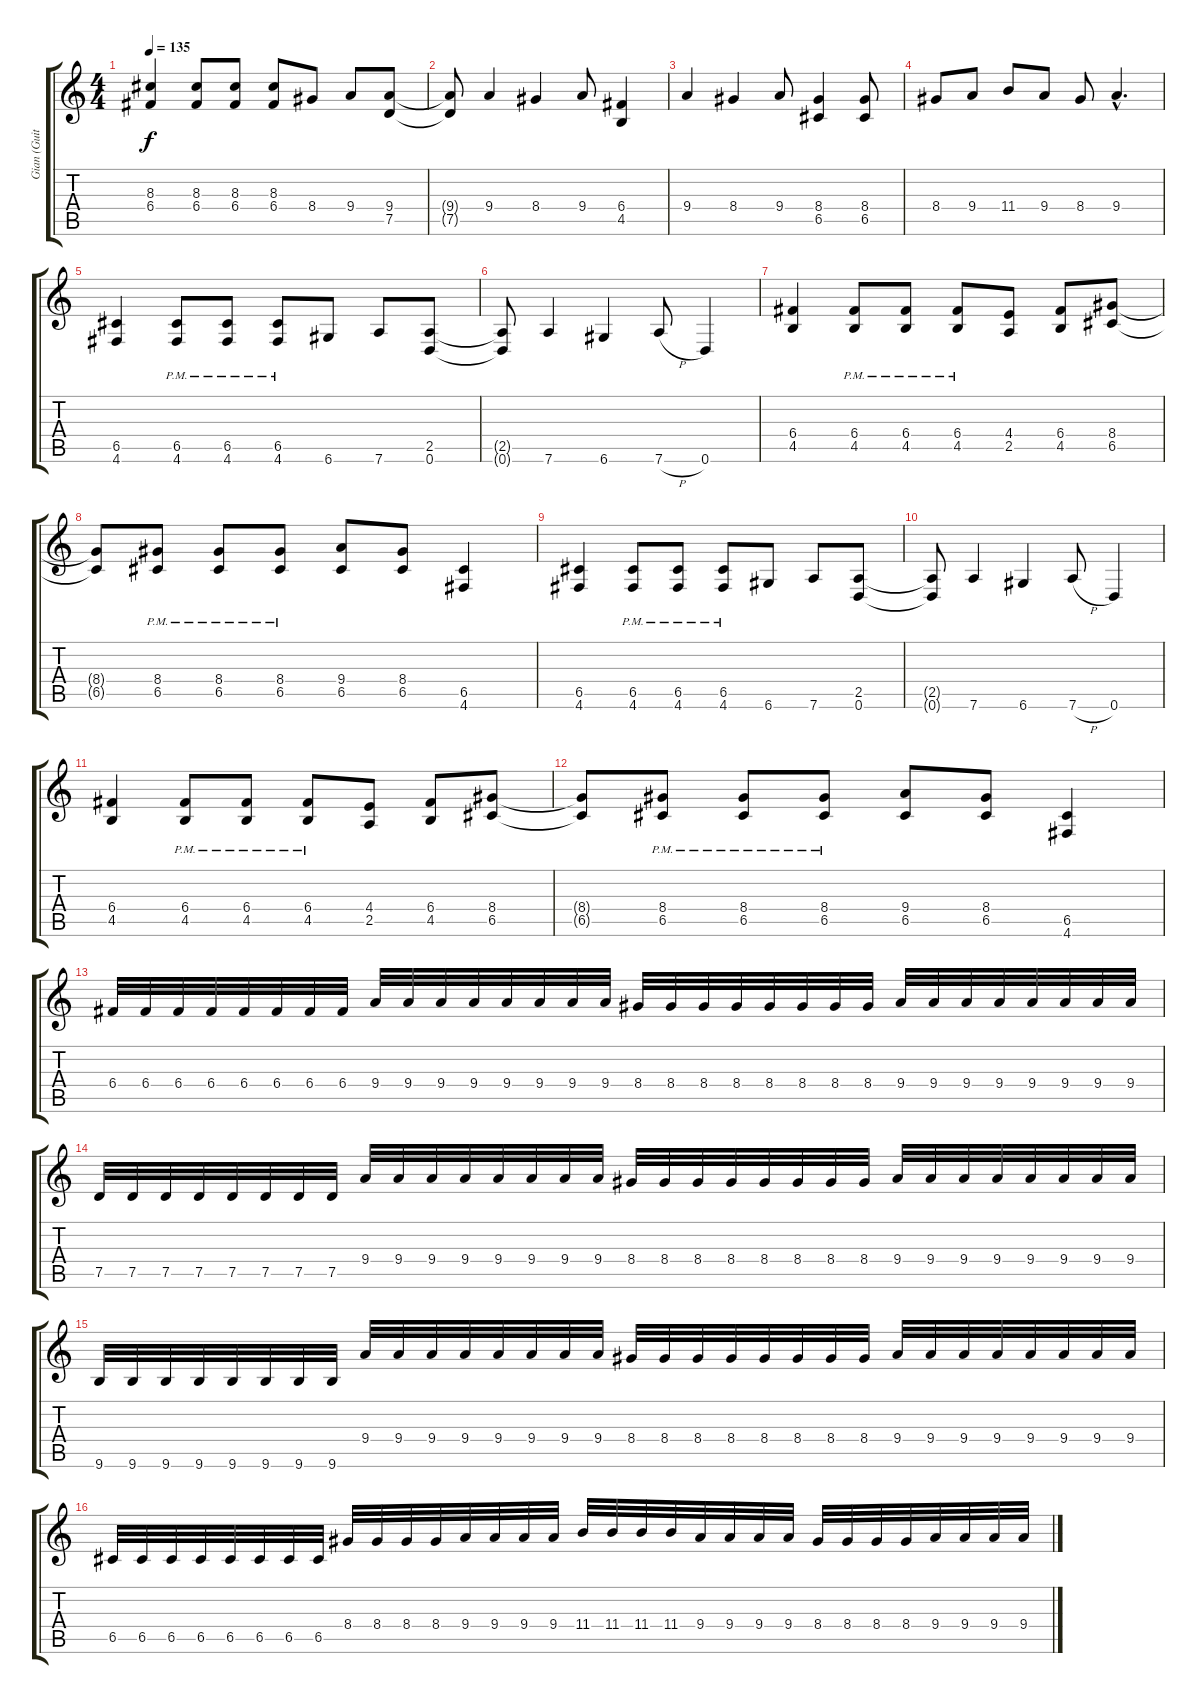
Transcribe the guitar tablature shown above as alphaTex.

\track ("Gian (Guitar)" "Gian (Guit") {instrument distortionguitar}
\staff {score tabs}
\tuning (D4 A3 F3 C3 G2 D2) {hide}
\ts (4 4)
\tempo 135
\clef g2
\ks c
(8.3 6.4).4{dy f} (8.3 6.4).8 (8.3 6.4).8 (8.3 6.4).8 8.4.8 9.4.8 (9.4 7.5).8 |
(9.4{t} 7.5{t}).8 9.4.4 8.4.4 9.4.8 (6.4 4.5).4 |
9.4.4 8.4.4 9.4.8 (8.4 6.5).4 (8.4 6.5).8 |
8.4.8 9.4.8 11.4.8 9.4.8 8.4.8 9.4{hac}.4{d} |
(6.5 4.6).4 (6.5{pm} 4.6).8 (6.5{pm} 4.6).8 (6.5{pm} 4.6).8 6.6.8 7.6.8 (2.5 0.6).8 |
(2.5{t} 0.6{t}).8 7.6.4 6.6.4 7.6{h}.8 0.6.4 |
(6.4 4.5).4 (6.4{pm} 4.5).8 (6.4{pm} 4.5).8 (6.4{pm} 4.5).8 (4.4 2.5).8 (6.4 4.5).8 (8.4 6.5).8 |
(8.4{t} 6.5{t}).8 (8.4{pm} 6.5).8 (8.4{pm} 6.5).8 (8.4{pm} 6.5).8 (9.4 6.5).8 (8.4 6.5).8 (6.5 4.6).4 |
(6.5 4.6).4 (6.5{pm} 4.6).8 (6.5{pm} 4.6).8 (6.5{pm} 4.6).8 6.6.8 7.6.8 (2.5 0.6).8 |
(2.5{t} 0.6{t}).8 7.6.4 6.6.4 7.6{h}.8 0.6.4 |
(6.4 4.5).4 (6.4{pm} 4.5).8 (6.4{pm} 4.5).8 (6.4{pm} 4.5).8 (4.4 2.5).8 (6.4 4.5).8 (8.4 6.5).8 |
(8.4{t} 6.5{t}).8 (8.4{pm} 6.5).8 (8.4{pm} 6.5).8 (8.4{pm} 6.5).8 (9.4 6.5).8 (8.4 6.5).8 (6.5 4.6).4 |
6.4.32 6.4.32 6.4.32 6.4.32 6.4.32 6.4.32 6.4.32 6.4.32 9.4.32 9.4.32 9.4.32 9.4.32 9.4.32 9.4.32 9.4.32 9.4.32 8.4.32 8.4.32 8.4.32 8.4.32 8.4.32 8.4.32 8.4.32 8.4.32 9.4.32 9.4.32 9.4.32 9.4.32 9.4.32 9.4.32 9.4.32 9.4.32 |
7.5.32 7.5.32 7.5.32 7.5.32 7.5.32 7.5.32 7.5.32 7.5.32 9.4.32 9.4.32 9.4.32 9.4.32 9.4.32 9.4.32 9.4.32 9.4.32 8.4.32 8.4.32 8.4.32 8.4.32 8.4.32 8.4.32 8.4.32 8.4.32 9.4.32 9.4.32 9.4.32 9.4.32 9.4.32 9.4.32 9.4.32 9.4.32 |
9.6.32 9.6.32 9.6.32 9.6.32 9.6.32 9.6.32 9.6.32 9.6.32 9.4.32 9.4.32 9.4.32 9.4.32 9.4.32 9.4.32 9.4.32 9.4.32 8.4.32 8.4.32 8.4.32 8.4.32 8.4.32 8.4.32 8.4.32 8.4.32 9.4.32 9.4.32 9.4.32 9.4.32 9.4.32 9.4.32 9.4.32 9.4.32 |
6.5.32 6.5.32 6.5.32 6.5.32 6.5.32 6.5.32 6.5.32 6.5.32 8.4.32 8.4.32 8.4.32 8.4.32 9.4.32 9.4.32 9.4.32 9.4.32 11.4.32 11.4.32 11.4.32 11.4.32 9.4.32 9.4.32 9.4.32 9.4.32 8.4.32 8.4.32 8.4.32 8.4.32 9.4.32 9.4.32 9.4.32 9.4.32
